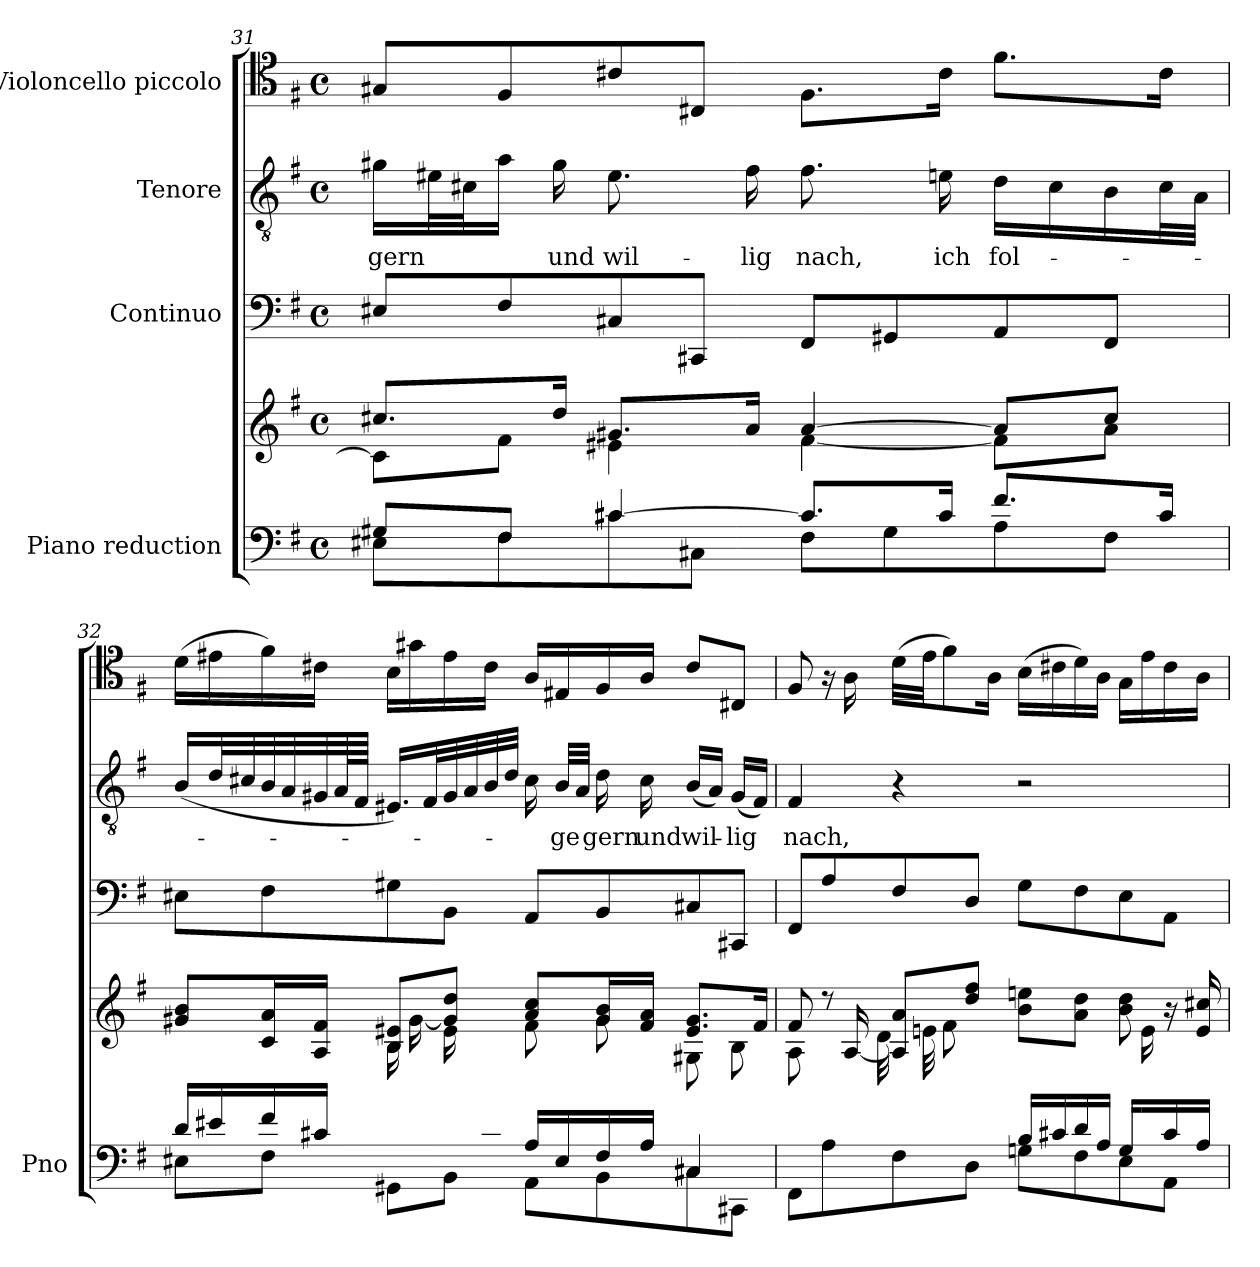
**kern	**kern	**kern	**kern	**text	**kern
*part4	*part4	*part3	*part2	*part2	*part1
*staff5	*staff4	*staff3	*staff2	*staff2	*staff1
*I"Piano reduction	*	*I"Continuo	*I"Tenore	*	*I"Violoncello piccolo
*I'Pno	*	*	*	*	*
*clefF4	*clefG2	*clefF4	*clefGv2	*	*clefC4
*k[f#]	*k[f#]	*k[f#]	*k[f#]	*	*k[f#]
*M4/4	*M4/4	*M4/4	*M4/4	*	*M4/4
*met(c)	*met(c)	*met(c)	*met(c)	*	*met(c)
=31	=31	=31	=31	=31	=31
*^	*^	*	*	*	*
!	!	!	!	!	!	!LO:LY:b	!
8G#X/L	8E#X\L	8.cc#X/L	8c#\L]	8E#X/L	16g#X\LL	gern	8G#X/L
.	.	.	.	.	32e#X\L	.	.
.	.	.	.	.	32c#X\J	.	.
8F#/J	8F#\	.	8f#\J	8F#/	16a\JJ	.	8F#/
!	!	!	!	!	!	!LO:LY:b	!
.	.	16dd/Jk	.	.	16g#\	und	.
!	!	!	!	!	!	!LO:LY:b	!
[4c#X/	8c#\	8.g#X/L	4e#X\	8C#X/	8.e#\	wil-	8c#X/
.	8C#X\J	.	.	8CC#X/J	.	.	8C#X/J
!	!	!	!	!	!	!LO:LY:b	!
.	.	16a/Jk	.	.	16f#\	-lig	.
!	!	!	!	!	!	!LO:LY:b	!
8.c#/L]	8F#\L	[4a/	[4f#\	8FF#/L	8.f#\	nach,	8.F#\L
.	8G#\	.	.	8GG#X/	.	.	.
!	!	!	!	!	!	!LO:LY:b	!
16c#/Jk	.	.	.	.	16en\	ich	16c#\Jk
!	!	!	!	!	!	!LO:LY:b	!
8.f#/L	8A\	8a/L]	8f#\L]	8AA/	16d\LL	fol-	8.f#\L
.	.	.	.	.	16c#\	.	.
.	8F#\J	8cc#/J	8a\J	8FF#/J	16B\	.	.
16c#/Jk	.	.	.	.	32c#\L	.	16c#\Jk
.	.	.	.	.	32A\JJJ	.	.
!!LO:LB:g=z
=32	=32	=32	=32	=32	=32	=32	=32
*	*^	*	*	*	*	*	*
4..ryy	16d/LL	8E#X\L	8g#X/ 8b/L	4ryy	8E#X\L	(16B/LL	.	(16d\LL
.	16e#X/	.	.	.	.	32d/L	.	16e#X\
.	.	.	.	.	.	32c#X/	.	.
.	16f#/	8F#\J	16c/ 16a/L	.	8F#\	32B/	.	16f#\)
.	.	.	.	.	.	32A/	.	.
.	16c#X/JJ	.	16A/ 16f#/JJ	.	.	32G#X/	.	16c#X\JJ
.	.	.	.	.	.	64A/L	.	.
.	.	.	.	.	.	64F#/JJJJ	.	.
.	4ryy	8GG#X\L	8B/ 8e#X/L	16B\LL	8G#X\	16.E#X/LL)	.	16B\LL
.	.	.	.	[16g#\	.	.	.	16g#X\
.	.	.	.	.	.	32F#/L	.	.
.	.	8BB\J	8g#/] 8dd/J	16e#\	8BB\J	32G#/	.	16e#\
.	.	.	.	.	.	32A/	.	.
16cn/JJ	.	.	.	16ryy	.	32B/	.	16c#\JJ
.	.	.	.	.	.	32d/JJJ	.	.
2ryy	16A/LL	8AA\L	8a/ 8cc/L	8f#\L	8AA/L	16c#\	.	16A/LL
!	!	!	!	!	!	!	!LO:LY:b	!
.	16E#/	.	.	.	.	32B/LLL	-ge	16E#X/
.	.	.	.	.	.	32A/JJJ	.	.
!	!	!	!	!	!	!	!LO:LY:b	!
.	16F#/	8BB\	16g#/ 16b/L	8g#\J	8BB/	16d\	gern	16F#/
!	!	!	!	!	!	!	!LO:LY:b	!
.	16A/JJ	.	16f#/ 16a/JJ	.	.	16c#\	und	16A/JJ
!	!	!	!	!	!	!	!LO:LY:b	!
.	4C#X/	8C#\	8.e#/ 8.g#/L	8G#X\L	8C#X/	(16B/LL	wil-	8c#/L
.	.	.	.	.	.	16A/JJ)	.	.
!	!	!	!	!	!	!	!LO:LY:b	!
.	.	8CC#X\J	.	8B\J	8CC#X/J	(16G#/LL	-lig	8C#X/J
.	.	.	16f#/Jk	.	.	16F#/JJ)	.	.
=33	=33	=33	=33	=33	=33	=33	=33	=33
*	*	*	*	*^	*	*	*	*
!	!	!	!	!	!	!	!	!LO:LY:b	!
8ryy	8FF#\L	8ryy	8f#/	8.ryy	8A\L	8FF#/L	4F#/	nach,	8F#/
16r	8A\	8A/J	8r	.	2..ryy	8A/	.	.	16r
4ryy	.	.	.	[16A/	.	.	.	.	16A\
.	8F#\	4ryy	8A/] 8a/L	32d\LLL	.	8F#/	4r	.	(32d\LLL
.	.	.	.	32en\JJ	.	.	.	.	32e\JJ
.	.	.	.	8f#\	.	.	.	.	8f#\)
.	8D\J	.	8dd/ 8ff#/J	.	.	8D/J	.	.	.
16A/Jk	.	.	.	4.ryy	.	.	.	.	16A\Jk
16B/LL	8Gn\L	2ryy	8b\ 8een\L	.	.	8G\L	2r	.	(16B\LL
16c#X/	.	.	.	.	.	.	.	.	16c#X\
16d/	8F#\	.	8a\ 8dd\J	.	.	8F#\	.	.	16d\)
16A/JJ	.	.	.	.	.	.	.	.	16A\JJ
16G/LL	8E\	.	8b\ 8dd\	.	.	8E\	.	.	16G\LL
16ryy	.	.	.	16e\	.	.	.	.	16e\
16c#/	8AA\J	.	16r	8ryy	.	8AA\J	.	.	16c#\
16A/JJ	.	.	16e/ 16cc#X/	.	.	.	.	.	16A\JJ
*v	*v	*v	*	*	*	*	*	*	*
*	*v	*v	*v	*	*	*	*
=	=	=	=	=	=
*-	*-	*-	*-	*-	*-
